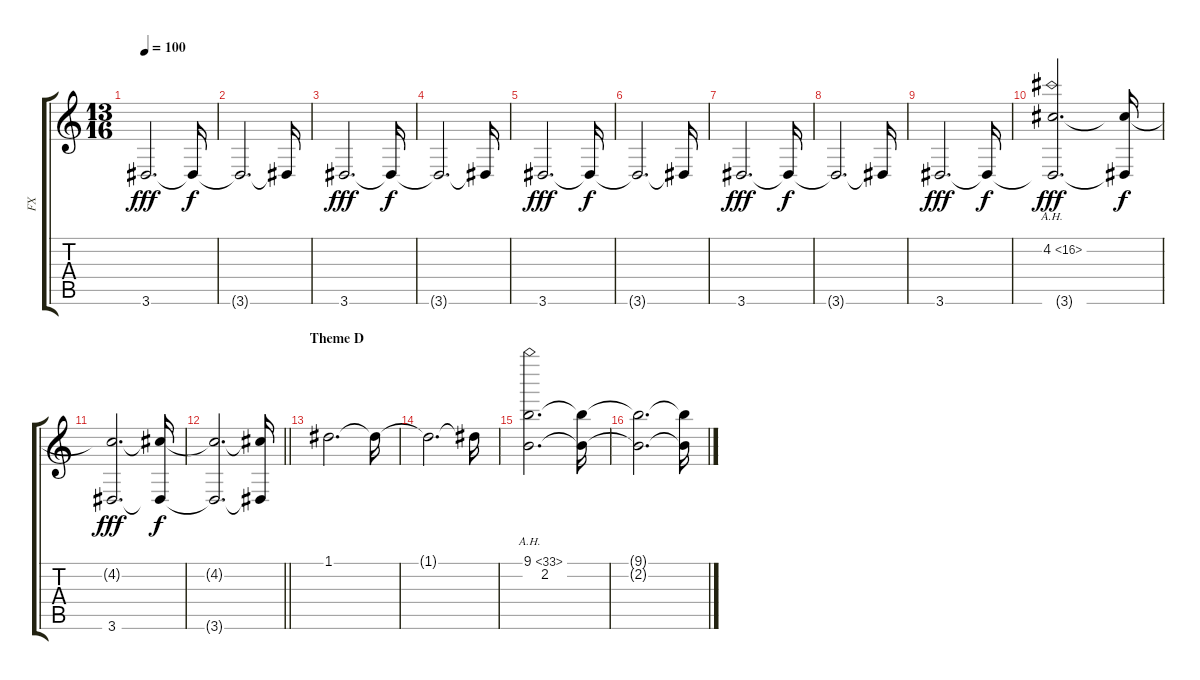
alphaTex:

\track ("FX" "FX") {instrument distortionguitar}
\staff {score tabs}
\tuning (D4 A3 F3 C3 G2 C2) {hide}
\ts (13 16)
\tempo 100
\clef g2
\ks c
3.6.2{d dy fff} 3.6{t}.16{dy f} |
3.6{t}.2{d} 3.6{t}.16 |
3.6.2{d dy fff} 3.6{t}.16{dy f} |
3.6{t}.2{d} 3.6{t}.16 |
3.6.2{d dy fff} 3.6{t}.16{dy f} |
3.6{t}.2{d} 3.6{t}.16 |
3.6.2{d dy fff} 3.6{t}.16{dy f} |
3.6{t}.2{d} 3.6{t}.16 |
3.6.2{d dy fff} 3.6{t}.16{dy f} |
(4.2{ah 12} 3.6{t}).2{d dy fff} (4.2{t} 3.6{t}).16{dy f} |
(4.2{t} 3.6).2{d dy fff} (4.2{t} 3.6{t}).16{dy f} |
\barLineRight lightlight
(4.2{t} 3.6{t}).2{d} (4.2{t} 3.6{t}).16 |
\section ("" "Theme D")
1.1.2{d} 1.1{t}.16 |
1.1{t}.2{d} 1.1{t}.16 |
(9.1{ah 24} 2.2).2{d} (9.1{t} 2.2{t}).16 |
(9.1{t} 2.2{t}).2{d} (9.1{t} 2.2{t}).16
